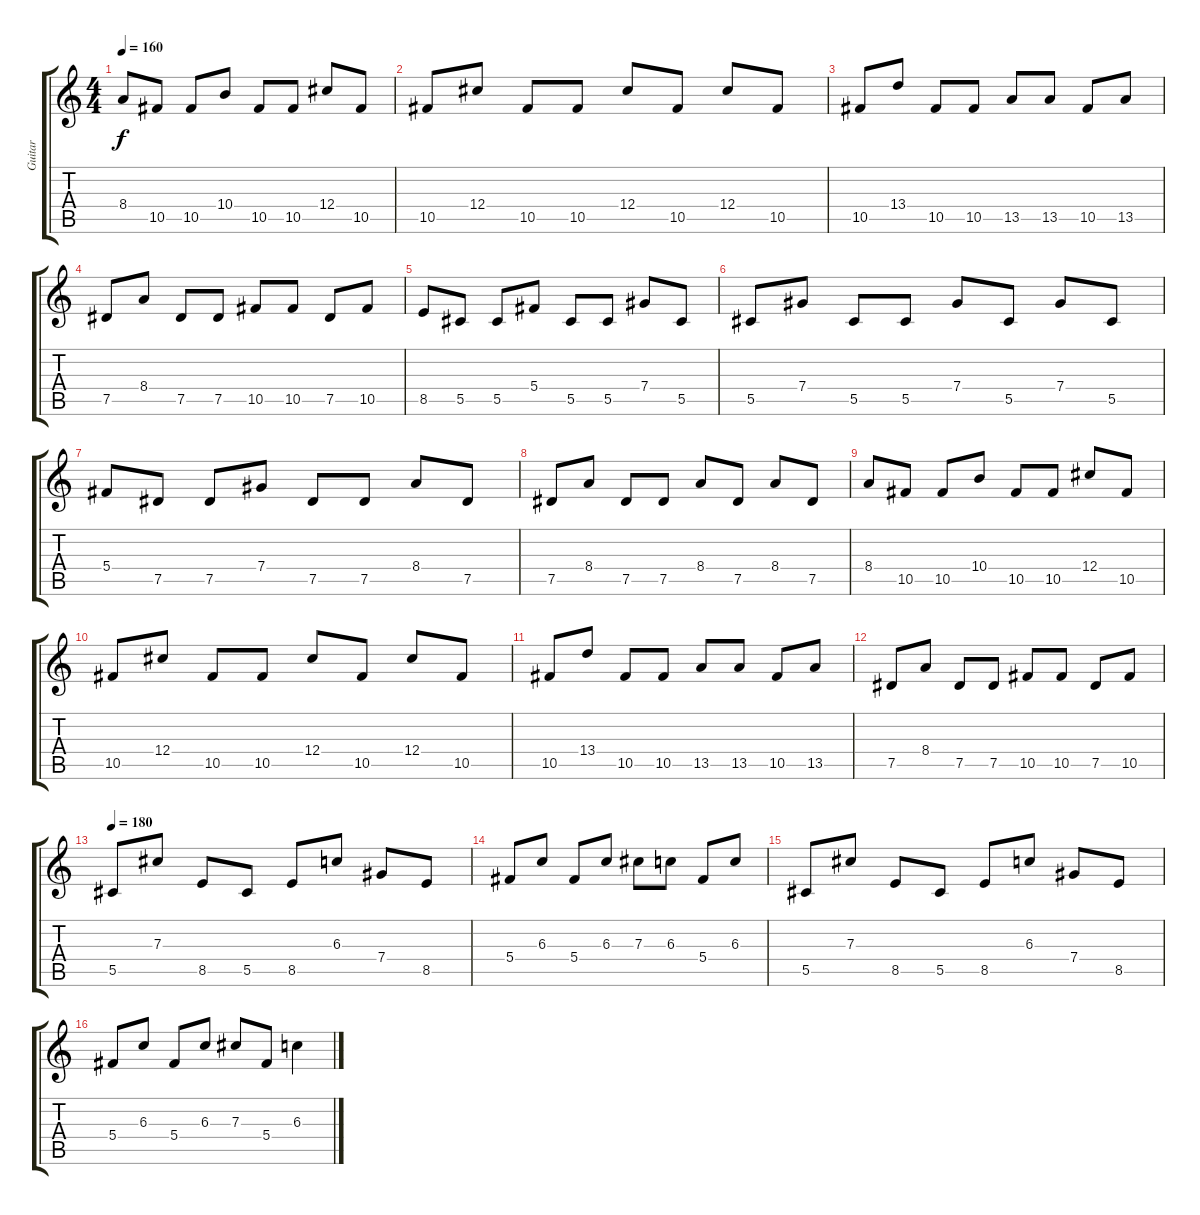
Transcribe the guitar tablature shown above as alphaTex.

\track ("Guitar" "Guitar") {instrument distortionguitar}
\staff {score tabs}
\tuning (Eb4 Bb3 Gb3 Db3 Ab2 Eb2) {hide}
\ts (4 4)
\tempo 160
\clef g2
\ks c
8.4.8{dy f} 10.5.8 10.5.8 10.4.8 10.5.8 10.5.8 12.4.8 10.5.8 |
10.5.8 12.4.8 10.5.8 10.5.8 12.4.8 10.5.8 12.4.8 10.5.8 |
10.5.8 13.4.8 10.5.8 10.5.8 13.5.8 13.5.8 10.5.8 13.5.8 |
7.5.8 8.4.8 7.5.8 7.5.8 10.5.8 10.5.8 7.5.8 10.5.8 |
8.5.8 5.5.8 5.5.8 5.4.8 5.5.8 5.5.8 7.4.8 5.5.8 |
5.5.8 7.4.8 5.5.8 5.5.8 7.4.8 5.5.8 7.4.8 5.5.8 |
5.4.8 7.5.8 7.5.8 7.4.8 7.5.8 7.5.8 8.4.8 7.5.8 |
7.5.8 8.4.8 7.5.8 7.5.8 8.4.8 7.5.8 8.4.8 7.5.8 |
8.4.8 10.5.8 10.5.8 10.4.8 10.5.8 10.5.8 12.4.8 10.5.8 |
10.5.8 12.4.8 10.5.8 10.5.8 12.4.8 10.5.8 12.4.8 10.5.8 |
10.5.8 13.4.8 10.5.8 10.5.8 13.5.8 13.5.8 10.5.8 13.5.8 |
7.5.8 8.4.8 7.5.8 7.5.8 10.5.8 10.5.8 7.5.8 10.5.8 |
\tempo 180
5.5.8 7.3.8 8.5.8 5.5.8 8.5.8 6.3.8 7.4.8 8.5.8 |
5.4.8 6.3.8 5.4.8 6.3.8 7.3.8 6.3.8 5.4.8 6.3.8 |
5.5.8 7.3.8 8.5.8 5.5.8 8.5.8 6.3.8 7.4.8 8.5.8 |
5.4.8 6.3.8 5.4.8 6.3.8 7.3.8 5.4.8 6.3.4
